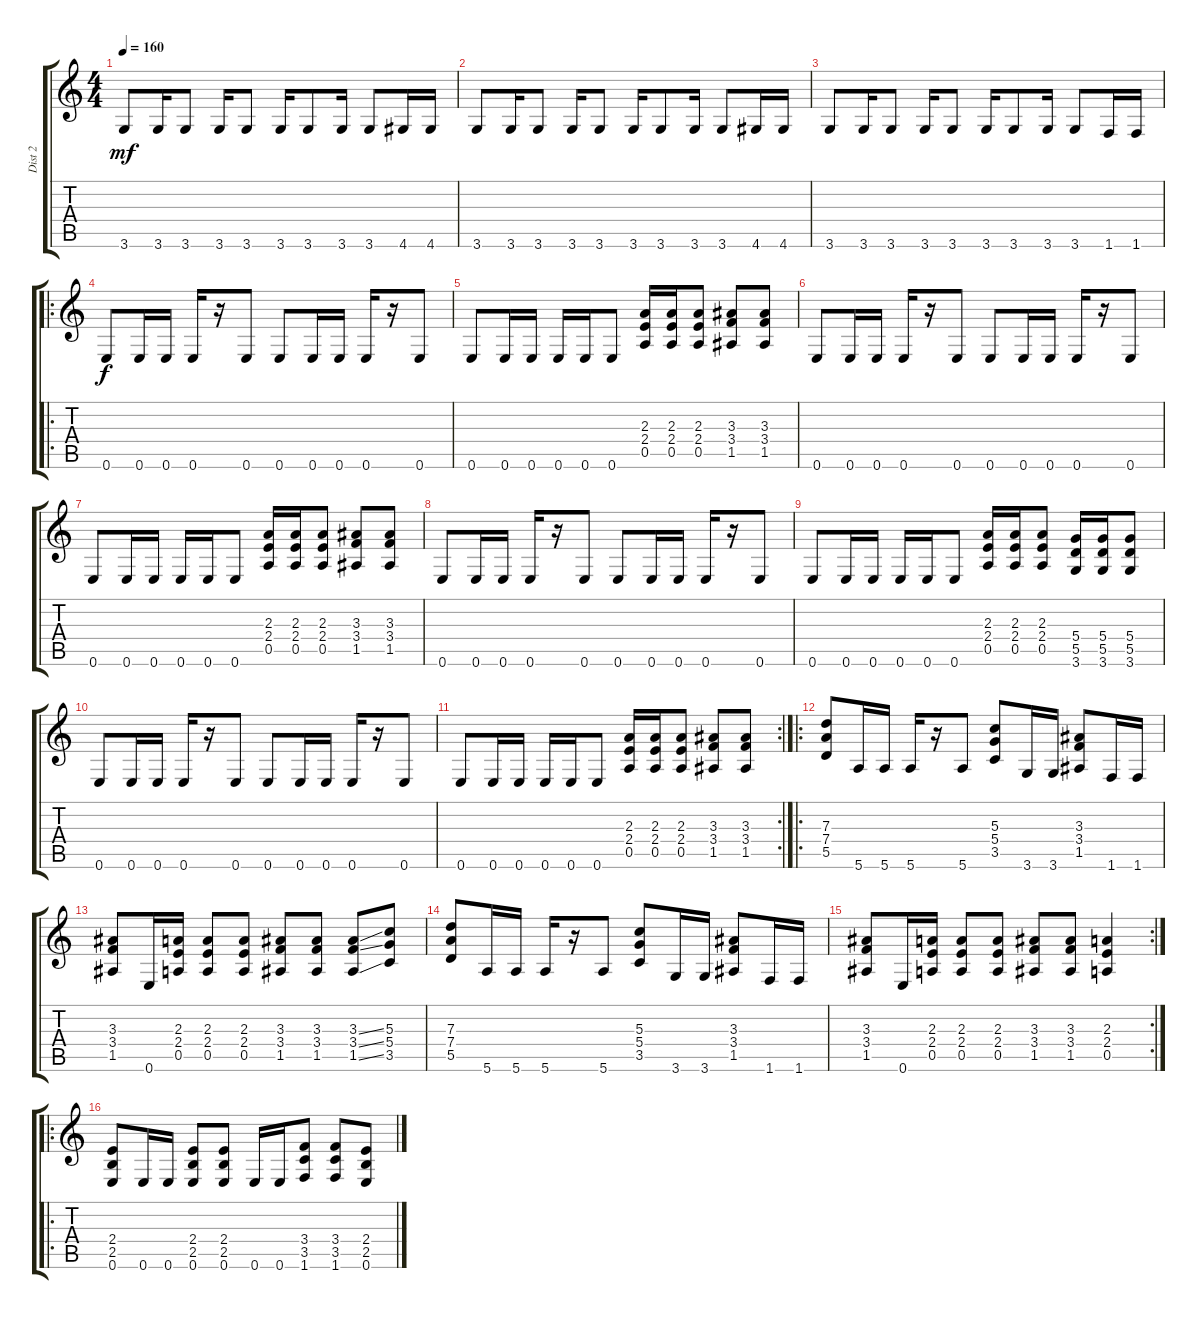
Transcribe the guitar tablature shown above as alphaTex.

\track ("Dist 2" "Dist 2") {instrument overdrivenguitar}
\staff {score tabs}
\tuning (E4 B3 G3 D3 A2 E2) {hide}
\ts (4 4)
\tempo 160
\clef g2
\ks c
3.6.8{dy mf} 3.6.16 3.6.8 3.6.16 3.6.8 3.6.16 3.6.8 3.6.16 3.6.8 4.6.16 4.6.16 |
3.6.8 3.6.16 3.6.8 3.6.16 3.6.8 3.6.16 3.6.8 3.6.16 3.6.8 4.6.16 4.6.16 |
3.6.8 3.6.16 3.6.8 3.6.16 3.6.8 3.6.16 3.6.8 3.6.16 3.6.8 1.6.16 1.6.16 |
\ro
0.6.8{dy f volume 13} 0.6.16 0.6.16 0.6.16 r.16 0.6.8 0.6.8 0.6.16 0.6.16 0.6.16 r.16 0.6.8 |
0.6.8 0.6.16 0.6.16 0.6.16 0.6.16 0.6.8 (2.3 2.4 0.5).16 (2.3 2.4 0.5).16 (2.3 2.4 0.5).8 (3.3 3.4 1.5).8 (3.3 3.4 1.5).8 |
0.6.8 0.6.16 0.6.16 0.6.16 r.16 0.6.8 0.6.8 0.6.16 0.6.16 0.6.16 r.16 0.6.8 |
0.6.8 0.6.16 0.6.16 0.6.16 0.6.16 0.6.8 (2.3 2.4 0.5).16 (2.3 2.4 0.5).16 (2.3 2.4 0.5).8 (3.3 3.4 1.5).8 (3.3 3.4 1.5).8 |
0.6.8 0.6.16 0.6.16 0.6.16 r.16 0.6.8 0.6.8 0.6.16 0.6.16 0.6.16 r.16 0.6.8 |
0.6.8 0.6.16 0.6.16 0.6.16 0.6.16 0.6.8 (2.3 2.4 0.5).16 (2.3 2.4 0.5).16 (2.3 2.4 0.5).8 (5.4 5.5 3.6).16 (5.4 5.5 3.6).16 (5.4 5.5 3.6).8 |
0.6.8 0.6.16 0.6.16 0.6.16 r.16 0.6.8 0.6.8 0.6.16 0.6.16 0.6.16 r.16 0.6.8 |
\rc 2
0.6.8 0.6.16 0.6.16 0.6.16 0.6.16 0.6.8 (2.3 2.4 0.5).16 (2.3 2.4 0.5).16 (2.3 2.4 0.5).8 (3.3 3.4 1.5).8 (3.3 3.4 1.5).8 |
\ro
(7.3 7.4 5.5).8 5.6.16 5.6.16 5.6.16 r.16 5.6.8 (5.3 5.4 3.5).8 3.6.16 3.6.16 (3.3 3.4 1.5).8 1.6.16 1.6.16 |
(3.3 3.4 1.5).8 0.6.16 (2.3 2.4 0.5).16 (2.3 2.4 0.5).8 (2.3 2.4 0.5).8 (3.3 3.4 1.5).8 (3.3 3.4 1.5).8 (3.3{ss} 3.4{ss} 1.5{ss}).8 (5.3 5.4 3.5).8 |
(7.3 7.4 5.5).8 5.6.16 5.6.16 5.6.16 r.16 5.6.8 (5.3 5.4 3.5).8 3.6.16 3.6.16 (3.3 3.4 1.5).8 1.6.16 1.6.16 |
\rc 2
(3.3 3.4 1.5).8 0.6.16 (2.3 2.4 0.5).16 (2.3 2.4 0.5).8 (2.3 2.4 0.5).8 (3.3 3.4 1.5).8 (3.3 3.4 1.5).8 (2.3 2.4 0.5).4 |
\ro
(2.4 2.5 0.6).8 0.6.16 0.6.16 (2.4 2.5 0.6).8 (2.4 2.5 0.6).8 0.6.16 0.6.16 (3.4 3.5 1.6).8 (3.4 3.5 1.6).8 (2.4 2.5 0.6).8
